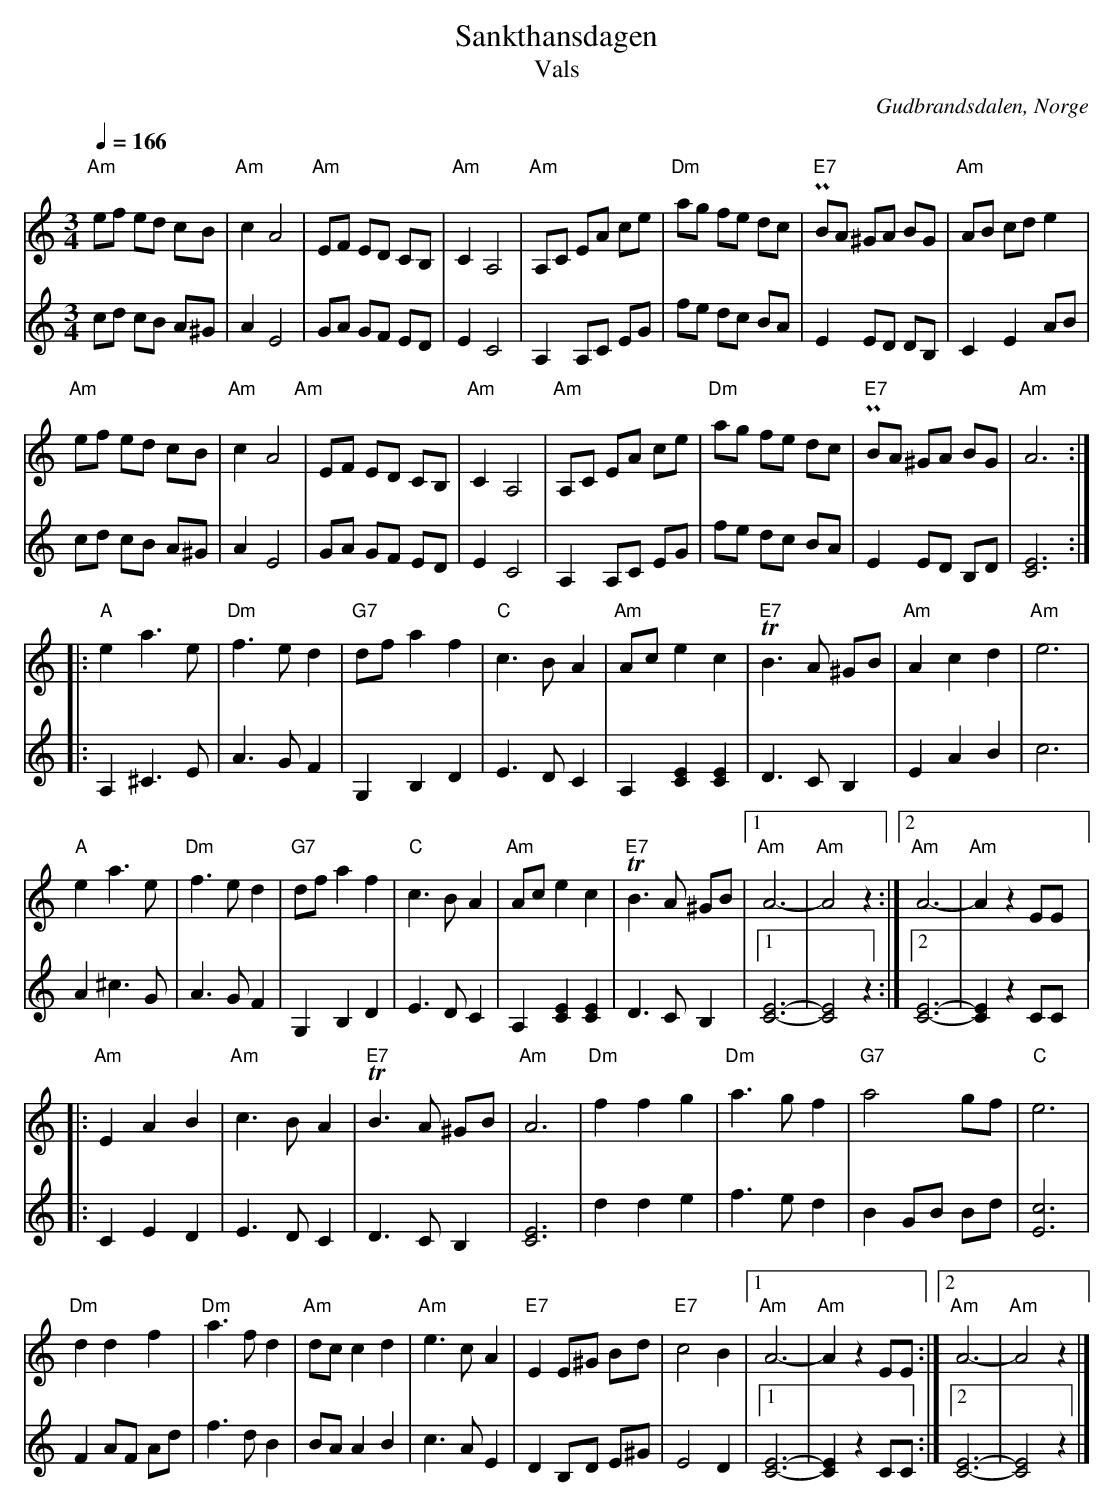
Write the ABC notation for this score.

X:1
T:Sankthansdagen
T:Vals
O:Gudbrandsdalen, Norge
Q:1/4=166
M:3/4
L:1/8
K:Am
V:1
"Am"ef ed cB|"Am"c2A4|"Am"EF ED CB,|"Am"C2A,4|"Am"A,C EA ce|"Dm"ag fe dc|"E7"PBA ^GA BG|"Am"AB cd e2|!
"Am"ef ed cB|"Am"c2A4"Am"|EF ED CB,|"Am"C2A,4|"Am"A,C EA ce|"Dm"ag fe dc|"E7"PBA ^GA BG|"Am"A6::!
"A"e2a3e|"Dm"f3ed2|"G7"df a2f2|"C"c3BA2|"Am"Ace2c2|"E7"TB3A ^GB|"Am"A2c2d2|"Am"e6|!
"A"e2a3e|"Dm"f3ed2|"G7"df a2f2|"C"c3BA2|"Am"Ace2c2|"E7"TB3A ^GB|[1"Am"A6-|"Am"A4z2:|[2"Am"A6-|"Am"A2z2EE|:!
"Am"E2A2B2|"Am"c3BA2|"E7"TB3A ^GB|"Am"A6|"Dm"f2f2g2|"Dm"a3gf2|"G7"a4gf|"C"e6|!
"Dm"d2d2f2|"Dm"a3fd2|"Am"dcc2d2|"Am"e3cA2|"E7"E2E^G Bd|"E7"c4B2|[1"Am"A6-|"Am"A2z2EE:|[2"Am"A6-|"Am"A4z2|]
V:2
V:2
cd cB A^G|A2E4|GA GF ED|E2C4|A,2 A,C EG|fe dc BA|E2 ED DB,|C2E2AB|!
cd cB A^G|A2E4|GA GF ED|E2C4|A,2 A,C EG|fe dc BA|E2 ED B,D|[C6E6]::!
A,2^C3 E|A3GF2|G,2B,2D2|E3DC2|A,2[C2E2][C2E2]|D3CB,2|E2A2B2|c6|!
A2^c3G|A3GF2|G,2B,2D2|E3DC2|A,2[C2E2][C2E2]|D3CB,2|[1[C6-E6-]|[C4E4]z2:|[2[C6-E6-]|[C2E2]z2CC|:!
C2E2D2|E3DC2|D3CB,2|[C6E6]|d2d2e2|f3ed2|B2GB Bd|[E6c6]|!
F2AF Ad|f3dB2|BA A2B2|c3AE2|D2B,D E^G|E4D2|[1[C6-E6-]|[C2E2]z2CC:|[2[C6-E6-]|[C4E4]z2|]
